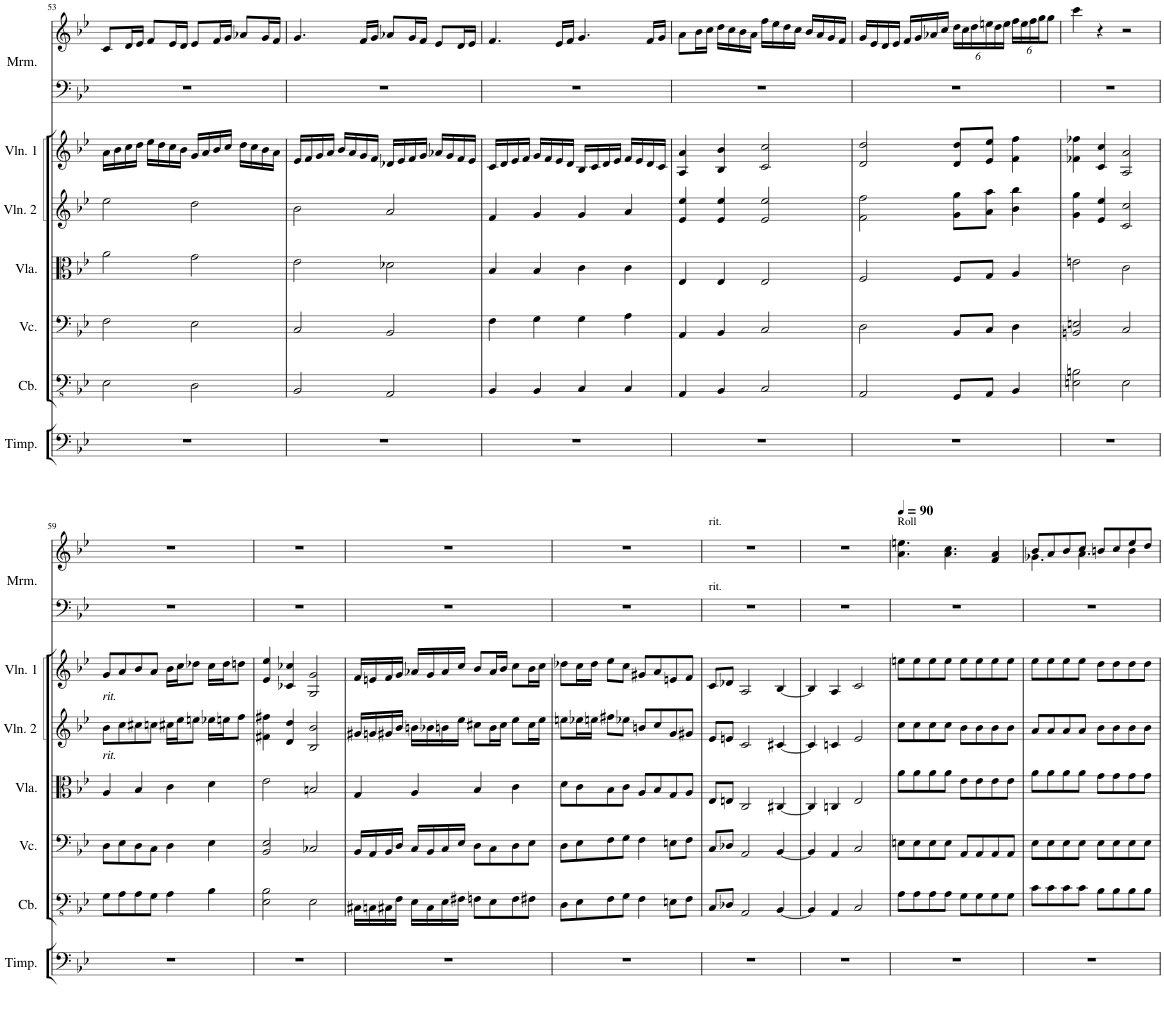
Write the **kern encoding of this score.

**kern	**kern	**kern	**kern	**kern	**kern
*part6	*part5	*part4	*part3	*part2	*part1
*staff6	*staff5	*staff4	*staff3	*staff2	*staff1
*I"Contrabass	*I"Violoncello	*I"Viola	*I"Violin 2	*I"Violin 1	*I"Marimba
*I'Cb.	*I'Vc.	*I'Vla.	*I'Vln. 2	*I'Vln. 1	*I'Mrm.
!!LO:PB:g=z
*clefFv4	*clefF4	*clefC3	*clefG2	*clefG2	*clefG2
*ITrd7c12	*	*	*	*	*
*k[b-e-]	*k[b-e-]	*k[b-e-]	*k[b-e-]	*k[b-e-]	*k[b-e-]
*M4/4	*M4/4	*M4/4	*M4/4	*M4/4	*M4/4
=53	=53	=53	=53	=53	=53
2EE-\	2F\	2a\	2ee-\	16a\LL	8c/L
.	.	.	.	16b-\	.
.	.	.	.	16cc\	16d/L
.	.	.	.	16dd\JJ	16e-/JJ
.	.	.	.	16ee-\LL	8f/L
.	.	.	.	16dd\	.
.	.	.	.	16cc\	16e-/L
.	.	.	.	16b-\JJ	16d/JJ
2DD\	2E-\	2g\	2dd\	16g/LL	8e-/L
.	.	.	.	16a/	.
.	.	.	.	16b-/	16f/L
.	.	.	.	16cc/JJ	16g/JJ
.	.	.	.	16dd\LL	8a-X/L
.	.	.	.	16cc\	.
.	.	.	.	16b-\	16g/L
.	.	.	.	16a\JJ	16f/JJ
=54	=54	=54	=54	=54	=54
2BBB-/	2C/	2e-\	2b-\	16e-/LL	4.g/
.	.	.	.	16f/	.
.	.	.	.	16g/	.
.	.	.	.	16a/JJ	.
.	.	.	.	16b-/LL	.
.	.	.	.	16a/	.
.	.	.	.	16g/	16f/LL
.	.	.	.	16f/JJ	16g/JJ
2AAA/	2BB-/	2d-X\	2a/	16d-X/LL	8a-X/L
.	.	.	.	16e-/	.
.	.	.	.	16f/	16g/L
.	.	.	.	16g/JJ	16f/JJ
.	.	.	.	16a-X/LL	8e-/L
.	.	.	.	16g/	.
.	.	.	.	16f/	16d/L
.	.	.	.	16e-/JJ	16e-/JJ
=55	=55	=55	=55	=55	=55
4BBB-/	4F\	4B-/	4f/	16c/LL	4.f/
.	.	.	.	16d/	.
.	.	.	.	16e-/	.
.	.	.	.	16f/JJ	.
4BBB-/	4G\	4B-/	4g/	16g/LL	.
.	.	.	.	16f/	.
.	.	.	.	16e-/	16e-/LL
.	.	.	.	16d/JJ	16f/JJ
4CC/	4G\	4c\	4g/	16B-/LL	4.g/
.	.	.	.	16c/	.
.	.	.	.	16d/	.
.	.	.	.	16e-/JJ	.
4CC/	4A\	4c\	4a/	16f/LL	.
.	.	.	.	16e-/	.
.	.	.	.	16d/	16f/LL
.	.	.	.	16c/JJ	16g/JJ
=56	=56	=56	=56	=56	=56
4AAA/	4AA/	4E-/	4e-/ 4ee-/	4A/ 4a/	8a\L
.	.	.	.	.	16b-\L
.	.	.	.	.	16cc\JJ
4BBB-/	4BB-/	4E-/	4e-/ 4ee-/	4B-/ 4b-/	16dd\LL
.	.	.	.	.	16cc\
.	.	.	.	.	16b-\
.	.	.	.	.	16a\JJ
2CC/	2C/	2E-/	2e-/ 2ee-/	2c/ 2cc/	16ff\LL
.	.	.	.	.	16ee-\
.	.	.	.	.	16dd\
.	.	.	.	.	16cc\JJ
.	.	.	.	.	16b-/LL
.	.	.	.	.	16a/
.	.	.	.	.	16g/
.	.	.	.	.	16f/JJ
=57	=57	=57	=57	=57	=57
2AAA/	2D\	2F/	2f\ 2ff\	2d/ 2dd/	16g/LL
.	.	.	.	.	16e-/
.	.	.	.	.	16d/
.	.	.	.	.	16e-/JJ
.	.	.	.	.	16f/LL
.	.	.	.	.	16g/
.	.	.	.	.	16a-X/
.	.	.	.	.	16cc/JJ
*	*	*	*	*	*Xbrackettup
8GGG/L	8BB-/L	8F/L	8g\ 8gg\L	8d/ 8dd/L	24dd\LL
.	.	.	.	.	24cc\
.	.	.	.	.	24dd\
8AAA/J	8C/J	8G/J	8a\ 8aa\J	8e-/ 8ee-/J	24een\
.	.	.	.	.	24dd\
.	.	.	.	.	24ee\JJ
4BBB-/	4D\	4A/	4b-\ 4bb-\	4f\ 4ff\	24ff\LL
.	.	.	.	.	24ee\
.	.	.	.	.	24ff\
.	.	.	.	.	24gg\J
.	.	.	.	.	12gg\J
=58	=58	=58	=58	=58	=58
2EEn\ 2BBn\	2BBn/ 2En/	2en\	4g\ 4gg\	4f-X\ 4ff-X\	4ccc\
.	.	.	4e-/ 4ee-/	4c/ 4cc/	4r
2EE\	2C/	2c\	2c/ 2cc/	2A/ 2a/	2r
!!LO:LB:g=z
=59	=59	=59	=59	=59	=59
!	!	!	!	!LO:TX:b:i:t=rit.	!
!	!	!	!LO:TX:b:i:t=rit.	!	!
8GG\L	8D\L	4A/	8b-\L	8g/L	1r
8AA\	8E-\	.	8cc\	8a/	.
8AA\	8D\	4B-/	8cc#X\	8b-/	.
8GG\J	8C\J	.	8ccn\J	8a/J	.
4AA\	4D\	4c\	16cc#X\LL	16b-\LL	.
.	.	.	16ee-\J	16cc\J	.
.	.	.	8een\J	8dd-X\J	.
4BB-\	4E-\	4d\	16ee-X\LL	16cc\LL	.
.	.	.	16een\J	16dd-\J	.
.	.	.	8ff\J	8ddn\J	.
=60	=60	=60	=60	=60	=60
2EE-\ 2BB-\	2BB-/ 2E-/	2e-\	4f#X\ 4ff#X\	4e-/ 4ee-/	1r
.	.	.	4d/ 4dd/	4c-X/ 4cc-X/	.
2EE-\	2C-X/	2Bn/	2B-/ 2b-/	2G/ 2g/	.
=61	=61	=61	=61	=61	=61
16CC#X\LL	16BB-/LL	4G/	16g#X/LL	16f/LL	1r
16CCn\	16AA/	.	16gn/	16en/	.
16CC#X\	16BB-/	.	16g#X/	16f/	.
16FF\JJ	16D/JJ	.	16b-/JJ	16g/JJ	.
16EE-\LL	16C/LL	4A/	16bn\LL	16a-X/LL	.
16CC#\	16BB-/	.	16b-X\	16g/	.
16EE-\	16C/	.	16bn\	16a-/	.
16FF#X\JJ	16E-/JJ	.	16ee-\JJ	16cc/JJ	.
8FFn\L	8D\L	4B-/	8cc#X\L	8b-/L	.
8EE-\	8C\	.	16b\L	16a-/L	.
.	.	.	16cc#\JJ	16b-/JJ	.
8FF\	8D\	4c\	8ee-\L	8cc\L	.
8FF#X\J	8E-\J	.	16cc#\L	16b-\L	.
.	.	.	16ee-\JJ	16cc\JJ	.
=62	=62	=62	=62	=62	=62
8DD\L	8D\L	8d\L	8een\L	8dd-X\L	1r
8EE-\	8E-\	8c\	16ee-X\L	16cc\L	.
.	.	.	16een\JJ	16dd-\JJ	.
8FF\	8F\	8B-\	8ff#X\L	8ee-\L	.
8GG\J	8G\J	8c\J	8ee-X\J	8cc\J	.
4FF\	4F\	8A/L	8bn/L	8g#X/L	.
.	.	8B-/	8cc/	8a/	.
8EEn\L	8En\L	8G/	8g/	8en/	.
8FF\J	8F\J	8A/J	8g#X/J	8f/J	.
=63	=63	=63	=63	=63	=63
!	!	!	!	!	!LO:TX:b:t=rit.
!	!	!	!	!	!LO:TX:a:t=rit.
8CC/L	8C/L	8E-/L	8e-/L	8c/L	1r
8DD-X/J	8D-X/J	8En/J	8en/J	8d-X/J	.
2AAA/	2AA/	2C/	2c/	2A/	.
[4BBB-/	[4BB-/	[4C#X/	[4c#X/	[4B-/	.
=64	=64	=64	=64	=64	=64
4BBB-/]	4BB-/]	4C#/]	4c#/]	4B-/]	1r
4AAA/	4AA/	4Cn/	4cn/	4A/	.
2CC/	2C/	2E-/	2e-/	2c/	.
=65	=65	=65	=65	=65	=65
*	*	*	*	*	*MM90
!	!	!	!	!	!LO:TX:a:t=Roll
8AA\L	8En\L	8a\L	8cc\L	8een\L	4.a\ 4.een\
8AA\	8E\	8a\	8cc\	8ee\	.
8AA\	8E\	8a\	8cc\	8ee\	.
8AA\J	8E\J	8a\J	8cc\J	8ee\J	4.a\ 4.cc\
8GG\L	8AA/L	8e-\L	8b-\L	8ee\L	.
8GG\	8AA/	8e-\	8b-\	8ee\	.
8GG\	8AA/	8e-\	8b-\	8ee\	4f/ 4a/
8GG\J	8AA/J	8e-\J	8b-\J	8ee\J	.
=66	=66	=66	=66	=66	=66
*	*	*	*	*	*^
8C\L	8E-\L	8a\L	8a/L	8ee-\L	8b-/L	4.g-X\
8C\	8E-\	8a\	8a/	8ee-\	8a/	.
8C\	8E-\	8a\	8a/	8ee-\	8b-/	.
8C\J	8E-\J	8a\J	8a/J	8ee-\J	8cc/J	4.a\
8BB-\L	8E-\L	8g\L	8b-\L	8dd\L	8bn/L	.
8BB-\	8E-\	8g\	8b-\	8dd\	8cc/	.
8BB-\	8E-\	8g\	8b-\	8dd\	8ee-/	4b\
8BB-\J	8E-\J	8g\J	8b-\J	8dd\J	8dd/J	.
*	*	*	*	*	*v	*v
=	=	=	=	=	=
*-	*-	*-	*-	*-	*-
